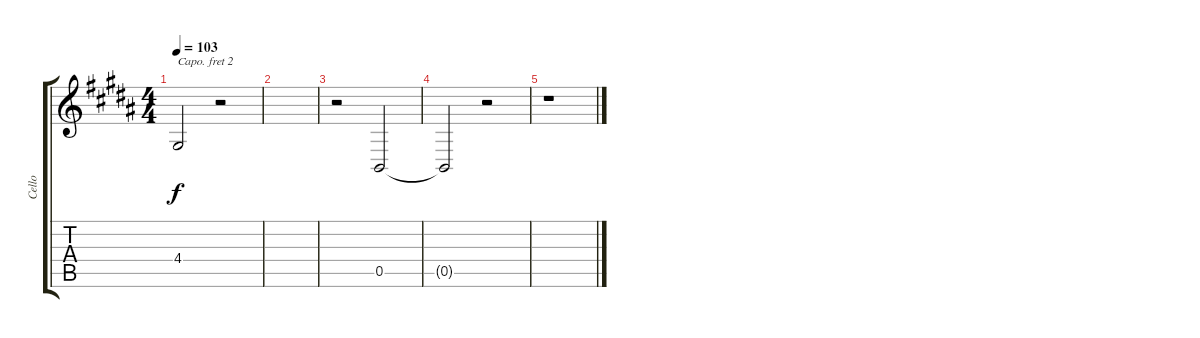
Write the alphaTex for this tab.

\track ("Cello" "Cello") {instrument cello}
\staff {score tabs}
\capo 2
\tuning (E4 B3 G3 D3 A2 E2) {hide}
\ts (4 4)
\tempo 103
\clef g2
\ks b
4.4.2{dy f} r.2 |
|
r.2 0.5.2 |
0.5{t}.2 r.2 |
r.1
